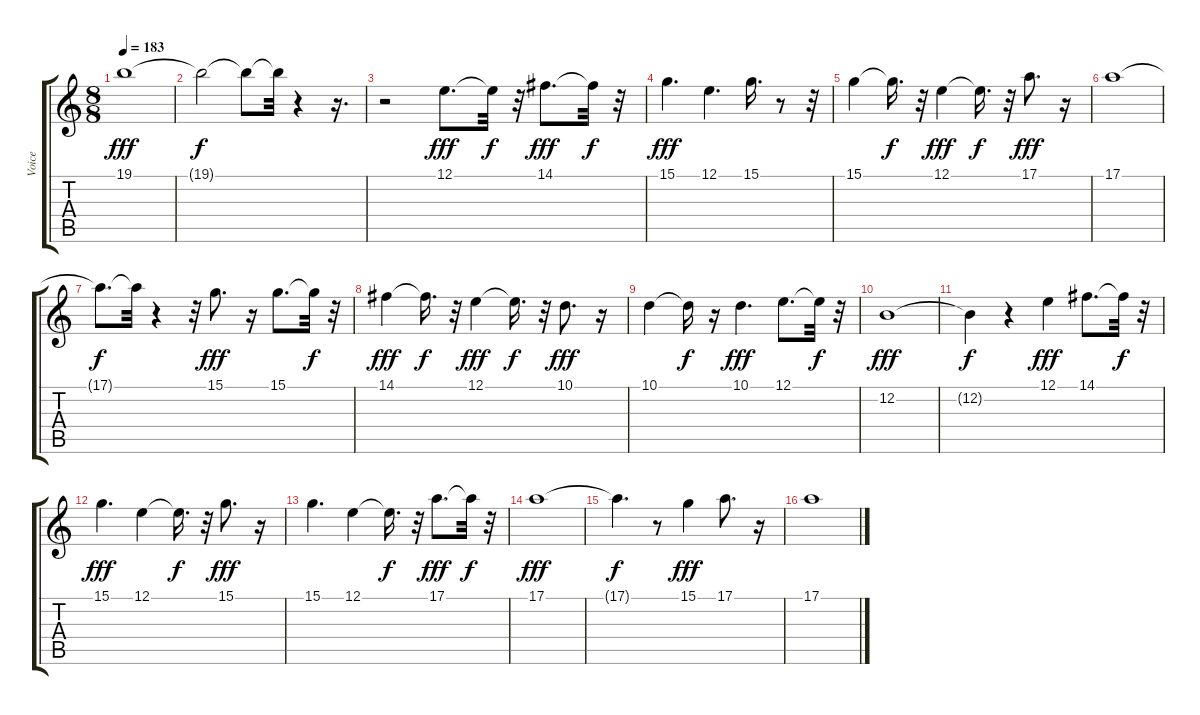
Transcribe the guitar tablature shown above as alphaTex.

\track ("Voice" "Voice") {instrument fx5brightness}
\staff {score tabs}
\tuning (E4 B3 G3 D3 A2 E2) {hide}
\ts (8 8)
\tempo 183
\clef g2
\ks c
19.1.1{dy fff} |
19.1{t}.2{dy f} 19.1{t}.8 19.1{t}.32 r.4 r.16{d} |
r.2 12.1.8{d dy fff} 12.1{t}.32{dy f} r.32 14.1.8{d dy fff} 14.1{t}.32{dy f} r.32 |
15.1.4{d dy fff} 12.1.4{d} 15.1.16{d} r.8 r.32 |
15.1.4 15.1{t}.16{d dy f} r.32 12.1.4{dy fff} 12.1{t}.16{d dy f} r.32 17.1.8{d dy fff} r.16 |
17.1.1 |
17.1{t}.8{d dy f} 17.1{t}.32 r.4 r.32 15.1.8{d dy fff} r.16 15.1.8{d} 15.1{t}.32{dy f} r.32 |
14.1.4{dy fff} 14.1{t}.16{d dy f} r.32 12.1.4{dy fff} 12.1{t}.16{d dy f} r.32 10.1.8{d dy fff} r.16 |
10.1.4 10.1{t}.16{dy f} r.16 10.1.4{d dy fff} 12.1.8{d} 12.1{t}.32{dy f} r.32 |
12.2.1{dy fff} |
12.2{t}.4{dy f} r.4 12.1.4{dy fff} 14.1.8{d} 14.1{t}.32{dy f} r.32 |
15.1.4{d dy fff} 12.1.4 12.1{t}.16{d dy f} r.32 15.1.8{d dy fff} r.16 |
15.1.4{d} 12.1.4 12.1{t}.16{d dy f} r.32 17.1.8{d dy fff} 17.1{t}.32{dy f} r.32 |
17.1.1{dy fff} |
17.1{t}.4{d dy f} r.8 15.1.4{dy fff} 17.1.8{d} r.16 |
17.1.1
